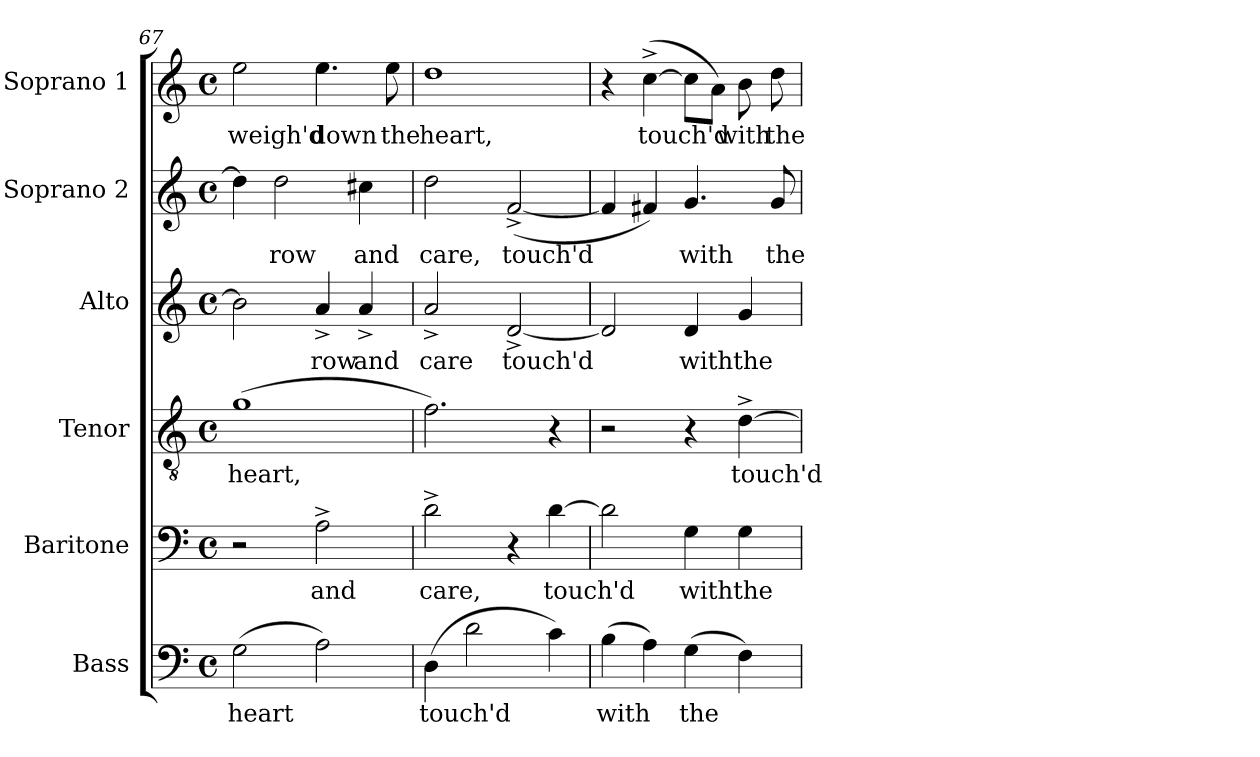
**kern	**text	**kern	**text	**kern	**text	**kern	**text	**kern	**text	**kern	**text
*part6	*part6	*part5	*part5	*part4	*part4	*part3	*part3	*part2	*part2	*part1	*part1
*staff6	*staff6	*staff5	*staff5	*staff4	*staff4	*staff3	*staff3	*staff2	*staff2	*staff1	*staff1
*I"Bass	*	*I"Baritone	*	*I"Tenor	*	*I"Alto	*	*I"Soprano 2	*	*I"Soprano 1	*
*I'B.	*	*I'Bar.	*	*I'T.	*	*I'A.	*	*I'S2.	*	*I'S1.	*
*clefF4	*	*clefF4	*	*clefGv2	*	*clefG2	*	*clefG2	*	*clefG2	*
*	*	*	*	*ITrd7c12	*	*	*	*	*	*	*
*k[]	*	*k[]	*	*k[]	*	*k[]	*	*k[]	*	*k[]	*
*C:	*	*C:	*	*C:	*	*C:	*	*C:	*	*C:	*
*M4/4	*	*M4/4	*	*M4/4	*	*M4/4	*	*M4/4	*	*M4/4	*
*met(c)	*	*met(c)	*	*met(c)	*	*met(c)	*	*met(c)	*	*met(c)	*
=67	=67	=67	=67	=67	=67	=67	=67	=67	=67	=67	=67
!	!LO:LY:b:color=#000000	!	!	!	!	!	!	!	!	!	!
!	!	!	!	!	!LO:LY:b:color=#000000	!	!	!	!	!	!
!	!	!	!	!	!	!	!	!	!	!	!LO:LY:b:color=#000000
(2Gi\	heart	2r	.	(1Gi	heart,	2b-i\]	.	4ddi\]	.	2eei\	weigh'd
!	!	!	!	!	!	!	!	!	!LO:LY:b:color=#000000	!	!
.	.	.	.	.	.	.	.	2ddi\	-row	.	.
!	!	!	!LO:LY:b:color=#000000	!	!	!	!	!	!	!	!
!	!	!	!	!	!	!	!LO:LY:b:color=#000000	!	!	!	!
!	!	!	!	!	!	!	!	!	!	!	!LO:LY:b:color=#000000
2Ai\)	.	2A^i\	and	.	.	4a^i/	-row	.	.	4.eei\	down
!	!	!	!	!	!	!	!LO:LY:b:color=#000000	!	!	!	!
!	!	!	!	!	!	!	!	!	!LO:LY:b:color=#000000	!	!
.	.	.	.	.	.	4a^i/	and	4cc#Xi\	and	.	.
!	!	!	!	!	!	!	!	!	!	!	!LO:LY:b:color=#000000
.	.	.	.	.	.	.	.	.	.	8eei\	the
=68	=68	=68	=68	=68	=68	=68	=68	=68	=68	=68	=68
!	!LO:LY:b:color=#000000	!	!	!	!	!	!	!	!	!	!
!	!	!	!LO:LY:b:color=#000000	!	!	!	!	!	!	!	!
!	!	!	!	!	!	!	!LO:LY:b:color=#000000	!	!	!	!
!	!	!	!	!	!	!	!	!	!LO:LY:b:color=#000000	!	!
!	!	!	!	!	!	!	!	!	!	!	!LO:LY:b:color=#000000
(4Di\	touch'd	2d^i\	care,	2.Fi\)	.	2a^i/	care	2ddi\	care,	1ddi	heart,
2di\	.	.	.	.	.	.	.	.	.	.	.
!	!	!	!	!	!	!	!LO:LY:b:color=#000000	!	!	!	!
!	!	!	!	!	!	!	!	!	!LO:LY:b:color=#000000	!	!
.	.	4r	.	.	.	[2d^i/	touch'd	([2f^i/	touch'd	.	.
!	!	!	!LO:LY:b:color=#000000	!	!	!	!	!	!	!	!
4ci\)	.	[4di\	touch'd	4r	.	.	.	.	.	.	.
=69	=69	=69	=69	=69	=69	=69	=69	=69	=69	=69	=69
!	!LO:LY:b:color=#000000	!	!	!	!	!	!	!	!	!	!
(4Bi\	with	2di\]	.	2r	.	2di/]	.	4fi/]	.	4r	.
!	!	!	!	!	!	!	!	!	!	!	!LO:LY:b:color=#000000
4Ai\)	.	.	.	.	.	.	.	4f#Xi/)	.	([4cc^i\	touch'd
!	!LO:LY:b:color=#000000	!	!	!	!	!	!	!	!	!	!
!	!	!	!LO:LY:b:color=#000000	!	!	!	!	!	!	!	!
!	!	!	!	!	!	!	!LO:LY:b:color=#000000	!	!	!	!
!	!	!	!	!	!	!	!	!	!LO:LY:b:color=#000000	!	!
(4Gi\	the	4Gi\	with	4r	.	4di/	with	4.gi/	with	8cci\L]	.
.	.	.	.	.	.	.	.	.	.	8ai\J)	.
!	!	!	!LO:LY:b:color=#000000	!	!	!	!	!	!	!	!
!	!	!	!	!	!LO:LY:b:color=#000000	!	!	!	!	!	!
!	!	!	!	!	!	!	!LO:LY:b:color=#000000	!	!	!	!
!	!	!	!	!	!	!	!	!	!	!	!LO:LY:b:color=#000000
4Fi\)	.	4Gi\	the	[4D^i\	touch'd	4gi/	the	.	.	8bi\	with
!	!	!	!	!	!	!	!	!	!LO:LY:b:color=#000000	!	!
!	!	!	!	!	!	!	!	!	!	!	!LO:LY:b:color=#000000
.	.	.	.	.	.	.	.	8gi/	the	8ddi\	the
=	=	=	=	=	=	=	=	=	=	=	=
*-	*-	*-	*-	*-	*-	*-	*-	*-	*-	*-	*-
